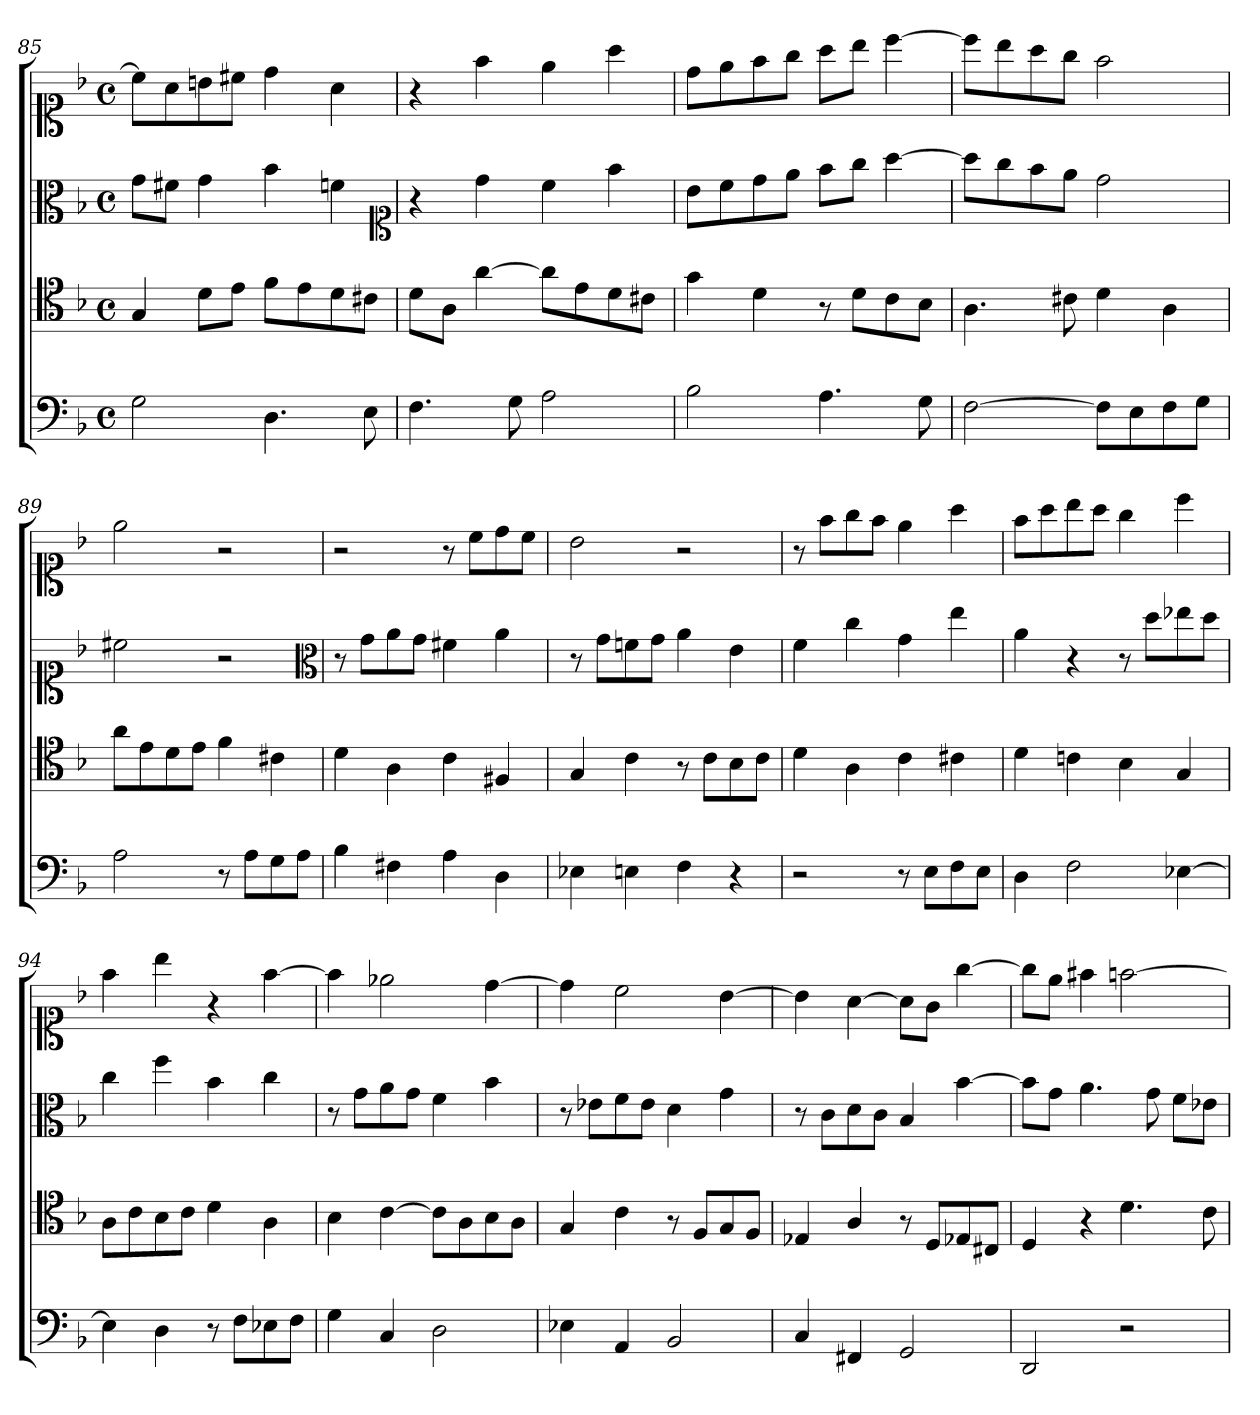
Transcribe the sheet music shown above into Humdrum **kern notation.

**kern	**kern	**kern	**kern
*part4	*part3	*part2	*part1
*staff4	*staff3	*staff2	*staff1
*clefF4	*clefC4	*clefC3	*clefC1
*k[b-]	*k[b-]	*k[b-]	*k[b-]
*d:	*d:	*d:	*d:
*M4/4	*M4/4	*M4/4	*M4/4
*met(c)	*met(c)	*met(c)	*met(c)
=85	=85	=85	=85
2G	4G	8gL	8ccL]
.	.	8f#XJ	8a
.	8dL	4g	8bn
.	8eJ	.	8cc#XJ
4.D	8fL	4b-	4dd
.	8e	.	.
.	8d	4fn	4a
8E	8c#XJ	.	.
*	*	*clefC1	*
=86	=86	=86	=86
4.F	8dL	4r	4r
.	8AJ	.	.
.	[4a	4dd	4ff
8G	.	.	.
2A	8aL]	4cc	4ee
.	8e	.	.
.	8d	4ff	4aa
.	8c#XJ	.	.
=87	=87	=87	=87
2B-	4g	8b-L	8ddL
.	.	8cc	8ee
.	4d	8dd	8ff
.	.	8eeJ	8ggJ
4.A	8r	8ffL	8aaL
.	8dL	8ggJ	8bb-J
.	8c	[4aa	[4ccc
8G	8B-J	.	.
=88	=88	=88	=88
[2F	4.A	8aaL]	8cccL]
.	.	8gg	8bb-
.	.	8ff	8aa
.	8c#X	8eeJ	8ggJ
8FL]	4d	2dd	2ff
8E	.	.	.
8F	4A	.	.
8GJ	.	.	.
=89	=89	=89	=89
2A	8aL	2cc#X	2ee
.	8e	.	.
.	8d	.	.
.	8eJ	.	.
8r	4f	2r	2r
8AL	.	.	.
8G	4c#X	.	.
8AJ	.	.	.
*	*	*clefC3	*
=90	=90	=90	=90
4B-	4d	8r	2r
.	.	8gL	.
4F#X	4A	8a	.
.	.	8gJ	.
4A	4c	4f#X	8r
.	.	.	8ccL
4D	4F#X	4a	8dd
.	.	.	8ccJ
=91	=91	=91	=91
4E-X	4G	8r	2b-
.	.	8gL	.
4En	4c	8fn	.
.	.	8gJ	.
4F	8r	4a	2r
.	8cL	.	.
4r	8B-	4e	.
.	8cJ	.	.
=92	=92	=92	=92
2r	4d	4f	8r
.	.	.	8ffL
.	4A	4cc	8gg
.	.	.	8ffJ
8r	4c	4g	4ee
8EL	.	.	.
8F	4c#X	4ee	4aa
8EJ	.	.	.
=93	=93	=93	=93
4D	4d	4a	8ffL
.	.	.	8aa
2F	4cn	4r	8bb-
.	.	.	8aaJ
.	4B-	8r	4gg
.	.	8ddL	.
[4E-X	4G	8ee-X	4ccc
.	.	8ddJ	.
=94	=94	=94	=94
4E-]	8AL	4cc	4ff
.	8c	.	.
4D	8B-	4ff	4bb-
.	8cJ	.	.
8r	4d	4b-	4r
8FL	.	.	.
8E-X	4A	4cc	[4ff
8FJ	.	.	.
=95	=95	=95	=95
4G	4B-	8r	4ff]
.	.	8gL	.
4C	[4c	8a	2ee-X
.	.	8gJ	.
2D	8cL]	4f	.
.	8A	.	.
.	8B-	4b-	[4dd
.	8AJ	.	.
=96	=96	=96	=96
4E-X	4G	8r	4dd]
.	.	8e-XL	.
4AA	4c	8f	2cc
.	.	8e-J	.
2BB-	8r	4d	.
.	8FL	.	.
.	8G	4g	[4b-
.	8FJ	.	.
=97	=97	=97	=97
4C	4E-X	8r	4b-]
.	.	8cL	.
4FF#X	4A/	8d	[4a
.	.	8cJ	.
2GG	8r	4B-	8aL]
.	8DL	.	8gJ
.	8E-X	[4b-	[4gg
.	8C#XJ	.	.
=98	=98	=98	=98
2DD	4D	8b-L]	8ggL]
.	.	8gJ	8eeJ
.	4r	4.a	4ff#X
2r	4.d	.	[2ffn
.	.	8g	.
.	.	8fL	.
.	8c	8e-XJ	.
=	=	=	=
*-	*-	*-	*-
